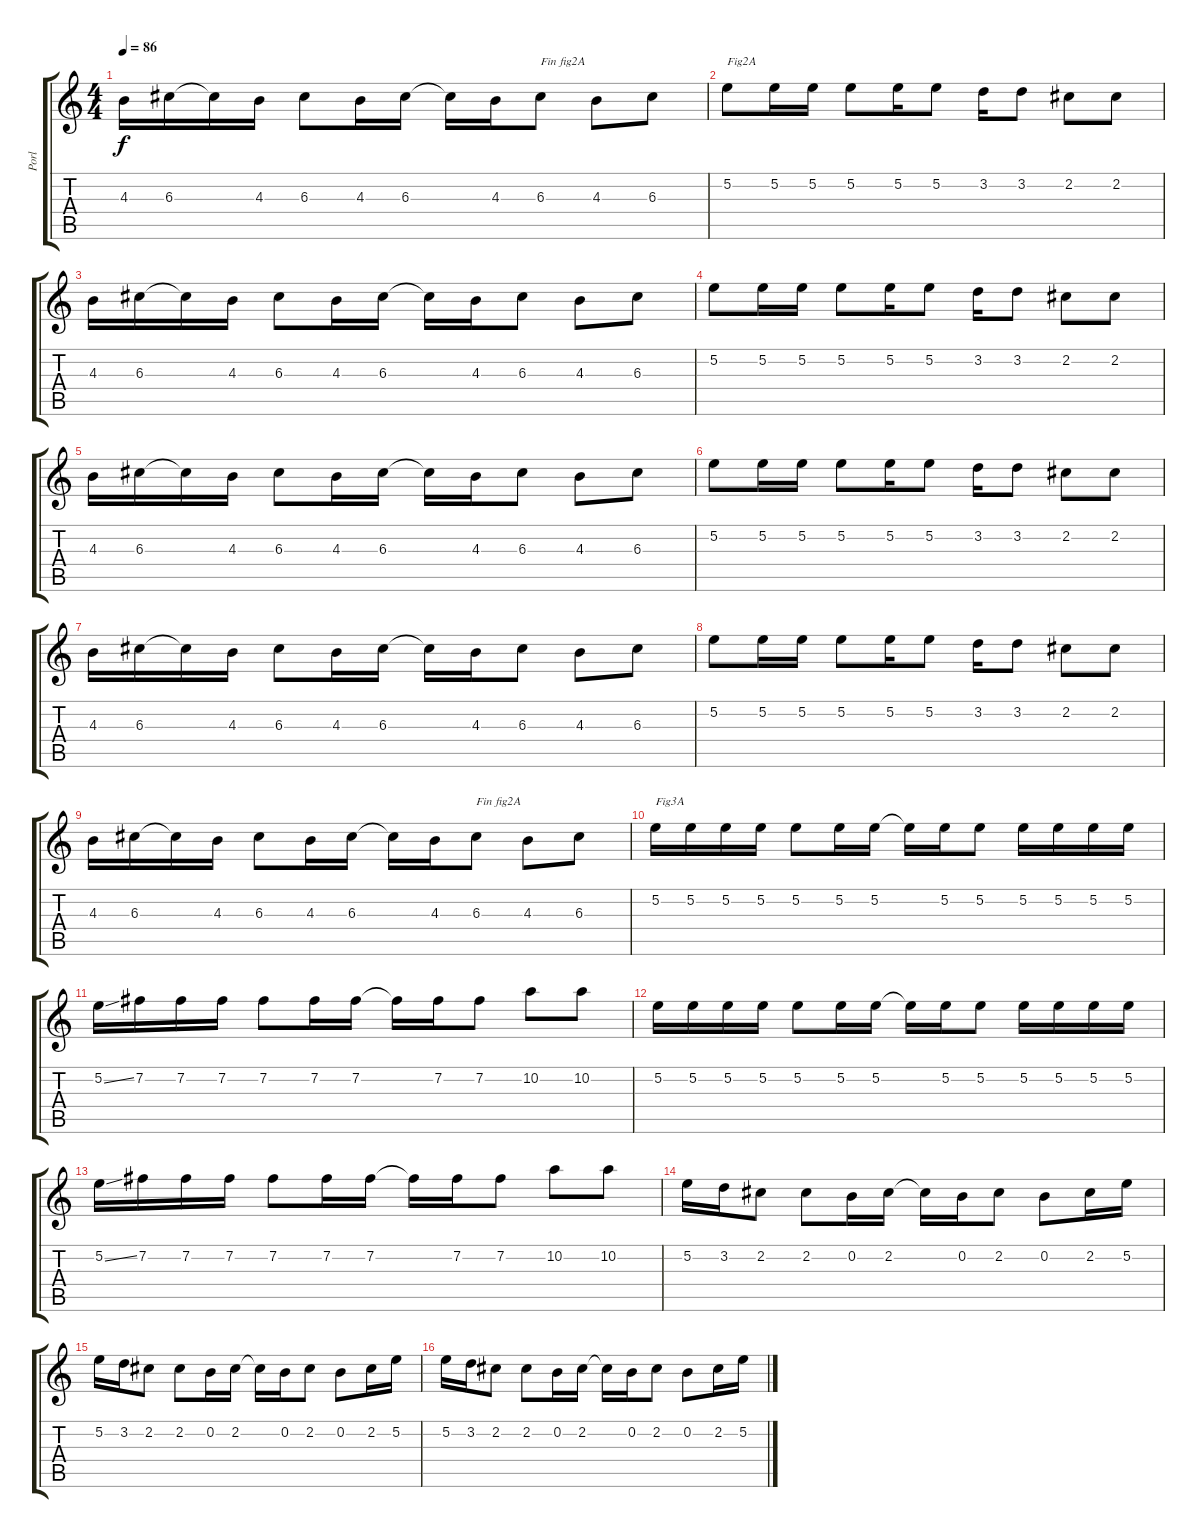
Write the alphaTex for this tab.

\track ("Porl" "Porl") {instrument electricguitarclean}
\staff {score tabs}
\tuning (E4 B3 G3 D3 A2 E2) {hide}
\ts (4 4)
\tempo 86
\clef g2
\ks c
4.3.16{dy f} 6.3.16 6.3{t}.16 4.3.16 6.3.8 4.3.16 6.3.16 6.3{t}.16 4.3.16 6.3.8{txt "Fin fig2A"} 4.3.8 6.3.8 |
5.2.8{txt "Fig2A"} 5.2.16 5.2.16 5.2.8 5.2.16 5.2.8 3.2.16 3.2.8 2.2.8 2.2.8 |
4.3.16 6.3.16 6.3{t}.16 4.3.16 6.3.8 4.3.16 6.3.16 6.3{t}.16 4.3.16 6.3.8 4.3.8 6.3.8 |
5.2.8 5.2.16 5.2.16 5.2.8 5.2.16 5.2.8 3.2.16 3.2.8 2.2.8 2.2.8 |
4.3.16 6.3.16 6.3{t}.16 4.3.16 6.3.8 4.3.16 6.3.16 6.3{t}.16 4.3.16 6.3.8 4.3.8 6.3.8 |
5.2.8 5.2.16 5.2.16 5.2.8 5.2.16 5.2.8 3.2.16 3.2.8 2.2.8 2.2.8 |
4.3.16 6.3.16 6.3{t}.16 4.3.16 6.3.8 4.3.16 6.3.16 6.3{t}.16 4.3.16 6.3.8 4.3.8 6.3.8 |
5.2.8 5.2.16 5.2.16 5.2.8 5.2.16 5.2.8 3.2.16 3.2.8 2.2.8 2.2.8 |
4.3.16 6.3.16 6.3{t}.16 4.3.16 6.3.8 4.3.16 6.3.16 6.3{t}.16 4.3.16 6.3.8{txt "Fin fig2A"} 4.3.8 6.3.8 |
5.2.16{txt "Fig3A"} 5.2.16 5.2.16 5.2.16 5.2.8 5.2.16 5.2.16 5.2{t}.16 5.2.16 5.2.8 5.2.16 5.2.16 5.2.16 5.2.16 |
5.2{ss}.16 7.2.16 7.2.16 7.2.16 7.2.8 7.2.16 7.2.16 7.2{t}.16 7.2.16 7.2.8 10.2.8 10.2.8 |
5.2.16 5.2.16 5.2.16 5.2.16 5.2.8 5.2.16 5.2.16 5.2{t}.16 5.2.16 5.2.8 5.2.16 5.2.16 5.2.16 5.2.16 |
5.2{ss}.16 7.2.16 7.2.16 7.2.16 7.2.8 7.2.16 7.2.16 7.2{t}.16 7.2.16 7.2.8 10.2.8 10.2.8 |
5.2.16 3.2.16 2.2.8 2.2.8 0.2.16 2.2.16 2.2{t}.16 0.2.16 2.2.8 0.2.8 2.2.16 5.2.16 |
5.2.16 3.2.16 2.2.8 2.2.8 0.2.16 2.2.16 2.2{t}.16 0.2.16 2.2.8 0.2.8 2.2.16 5.2.16 |
5.2.16 3.2.16 2.2.8 2.2.8 0.2.16 2.2.16 2.2{t}.16 0.2.16 2.2.8 0.2.8 2.2.16 5.2.16
